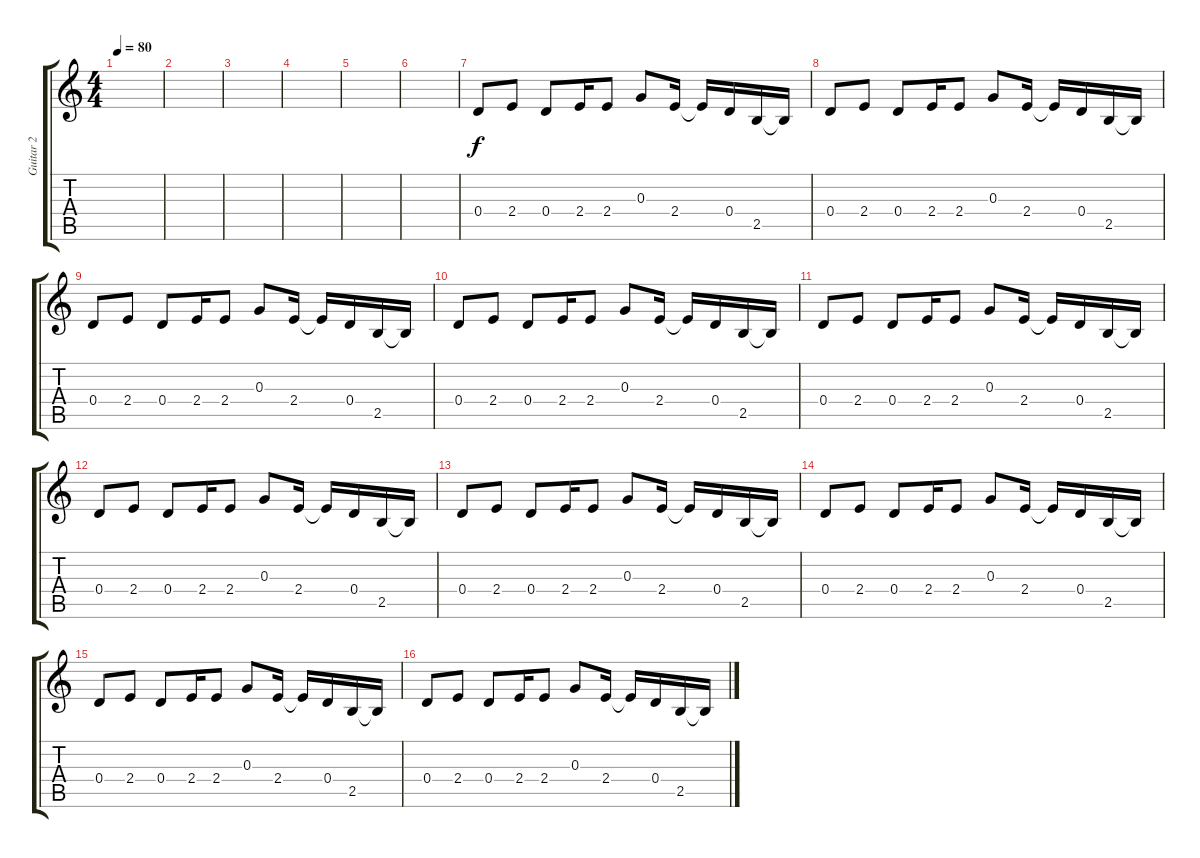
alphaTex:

\track ("Guitar 2" "Guitar 2") {instrument electricguitarjazz}
\staff {score tabs}
\tuning (E4 B3 G3 D3 A2 E2) {hide}
\ts (4 4)
\tempo 80
\clef g2
\ks c
|
|
|
|
|
|
0.4.8 2.4.8 0.4.8 2.4.16 2.4.8 0.3.8 2.4.16 2.4{t}.16 0.4.16 2.5.16 2.5{t}.16 |
0.4.8 2.4.8 0.4.8 2.4.16 2.4.8 0.3.8 2.4.16 2.4{t}.16 0.4.16 2.5.16 2.5{t}.16 |
0.4.8 2.4.8 0.4.8 2.4.16 2.4.8 0.3.8 2.4.16 2.4{t}.16 0.4.16 2.5.16 2.5{t}.16 |
0.4.8 2.4.8 0.4.8 2.4.16 2.4.8 0.3.8 2.4.16 2.4{t}.16 0.4.16 2.5.16 2.5{t}.16 |
0.4.8 2.4.8 0.4.8 2.4.16 2.4.8 0.3.8 2.4.16 2.4{t}.16 0.4.16 2.5.16 2.5{t}.16 |
0.4.8 2.4.8 0.4.8 2.4.16 2.4.8 0.3.8 2.4.16 2.4{t}.16 0.4.16 2.5.16 2.5{t}.16 |
0.4.8 2.4.8 0.4.8 2.4.16 2.4.8 0.3.8 2.4.16 2.4{t}.16 0.4.16 2.5.16 2.5{t}.16 |
0.4.8 2.4.8 0.4.8 2.4.16 2.4.8 0.3.8 2.4.16 2.4{t}.16 0.4.16 2.5.16 2.5{t}.16 |
0.4.8 2.4.8 0.4.8 2.4.16 2.4.8 0.3.8 2.4.16 2.4{t}.16 0.4.16 2.5.16 2.5{t}.16 |
0.4.8 2.4.8 0.4.8 2.4.16 2.4.8 0.3.8 2.4.16 2.4{t}.16 0.4.16 2.5.16 2.5{t}.16
